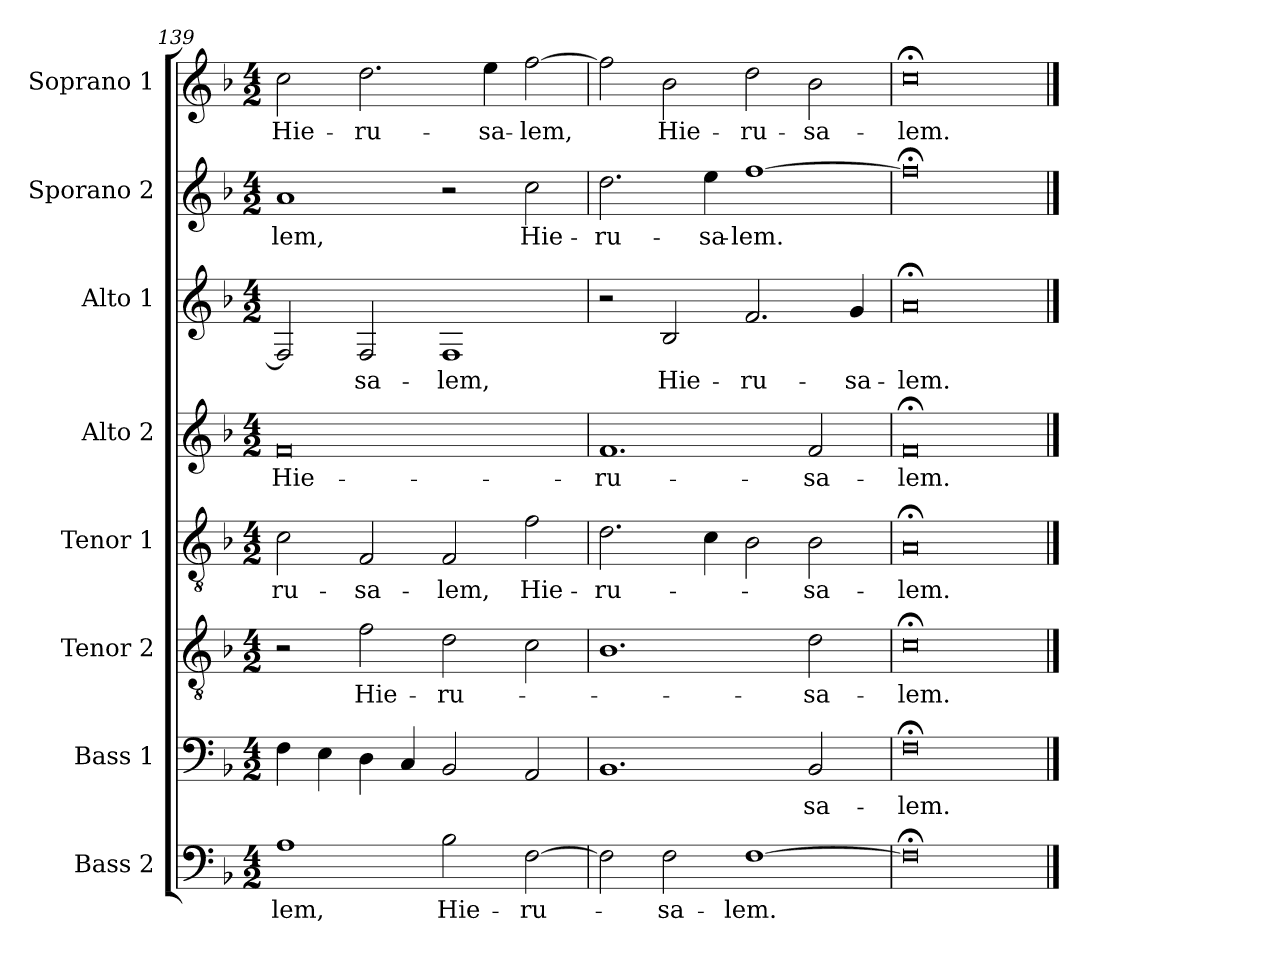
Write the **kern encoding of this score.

**kern	**text	**kern	**text	**kern	**text	**kern	**text	**kern	**text	**kern	**text	**kern	**text	**kern	**text
*part8	*part8	*part7	*part7	*part6	*part6	*part5	*part5	*part4	*part4	*part3	*part3	*part2	*part2	*part1	*part1
*staff8	*staff8	*staff7	*staff7	*staff6	*staff6	*staff5	*staff5	*staff4	*staff4	*staff3	*staff3	*staff2	*staff2	*staff1	*staff1
*I"Bass 2	*	*I"Bass 1	*	*I"Tenor 2	*	*I"Tenor 1	*	*I"Alto 2	*	*I"Alto 1	*	*I"Sporano 2	*	*I"Soprano 1	*
*I'B.	*	*I'B.	*	*I'T.	*	*I'T.	*	*I'A.	*	*I'A.	*	*I'S.	*	*I'S.	*
*clefF4	*	*clefF4	*	*clefGv2	*	*clefGv2	*	*clefG2	*	*clefG2	*	*clefG2	*	*clefG2	*
*	*	*	*	*ITrd7c12	*	*ITrd7c12	*	*	*	*	*	*	*	*	*
*k[b-]	*	*k[b-]	*	*k[b-]	*	*k[b-]	*	*k[b-]	*	*k[b-]	*	*k[b-]	*	*k[b-]	*
*F:	*	*F:	*	*F:	*	*F:	*	*F:	*	*F:	*	*F:	*	*F:	*
*M4/2	*	*M4/2	*	*M4/2	*	*M4/2	*	*M4/2	*	*M4/2	*	*M4/2	*	*M4/2	*
=139	=139	=139	=139	=139	=139	=139	=139	=139	=139	=139	=139	=139	=139	=139	=139
!	!LO:LY:b:color=#000000	!	!	!	!	!	!	!	!	!	!	!	!	!	!
!	!	!	!	!	!	!	!LO:LY:b:color=#000000	!	!	!	!	!	!	!	!
!	!	!	!	!	!	!	!	!	!LO:LY:b:color=#000000	!	!	!	!	!	!
!	!	!	!	!	!	!	!	!	!	!	!	!	!LO:LY:b:color=#000000	!	!
!	!	!	!	!	!	!	!	!	!	!	!	!	!	!	!LO:LY:b:color=#000000
1Ai	-lem,	4Fi\	.	2r	.	2Ci\	-ru-	0fi	Hie-	2Fi/]	.	1ai	-lem,	2cci\	Hie-
.	.	4Ei\	.	.	.	.	.	.	.	.	.	.	.	.	.
!	!	!	!	!	!LO:LY:b:color=#000000	!	!	!	!	!	!	!	!	!	!
!	!	!	!	!	!	!	!LO:LY:b:color=#000000	!	!	!	!	!	!	!	!
!	!	!	!	!	!	!	!	!	!	!	!LO:LY:b:color=#000000	!	!	!	!
!	!	!	!	!	!	!	!	!	!	!	!	!	!	!	!LO:LY:b:color=#000000
.	.	4Di\	.	2Fi\	Hie-	2FFi/	-sa-	.	.	2Fi/	-sa-	.	.	2.ddi\	-ru-
.	.	4Ci/	.	.	.	.	.	.	.	.	.	.	.	.	.
!	!LO:LY:b:color=#000000	!	!	!	!	!	!	!	!	!	!	!	!	!	!
!	!	!	!	!	!LO:LY:b:color=#000000	!	!	!	!	!	!	!	!	!	!
!	!	!	!	!	!	!	!LO:LY:b:color=#000000	!	!	!	!	!	!	!	!
!	!	!	!	!	!	!	!	!	!	!	!LO:LY:b:color=#000000	!	!	!	!
2B-i\	Hie-	2BB-i/	.	2Di\	-ru-	2FFi/	-lem,	.	.	1Fi	-lem,	2r	.	.	.
!	!	!	!	!	!	!	!	!	!	!	!	!	!	!	!LO:LY:b:color=#000000
.	.	.	.	.	.	.	.	.	.	.	.	.	.	4eei\	-sa-
!	!LO:LY:b:color=#000000	!	!	!	!	!	!	!	!	!	!	!	!	!	!
!	!	!	!	!	!	!	!LO:LY:b:color=#000000	!	!	!	!	!	!	!	!
!	!	!	!	!	!	!	!	!	!	!	!	!	!LO:LY:b:color=#000000	!	!
!	!	!	!	!	!	!	!	!	!	!	!	!	!	!	!LO:LY:b:color=#000000
[>2Fi\	-ru-	2AAi/	.	2Ci\	.	2Fi\	Hie-	.	.	.	.	2cci\	Hie-	[>2ffi\	-lem,
=140	=140	=140	=140	=140	=140	=140	=140	=140	=140	=140	=140	=140	=140	=140	=140
!	!	!	!	!	!	!	!LO:LY:b:color=#000000	!	!	!	!	!	!	!	!
!	!	!	!	!	!	!	!	!	!LO:LY:b:color=#000000	!	!	!	!	!	!
!	!	!	!	!	!	!	!	!	!	!	!	!	!LO:LY:b:color=#000000	!	!
2Fi\]	.	1.BB-i	.	1.BB-i	.	2.Di\	-ru-	1.fi	-ru-	2r	.	2.ddi\	-ru-	2ffi\]	.
!	!LO:LY:b:color=#000000	!	!	!	!	!	!	!	!	!	!	!	!	!	!
!	!	!	!	!	!	!	!	!	!	!	!LO:LY:b:color=#000000	!	!	!	!
!	!	!	!	!	!	!	!	!	!	!	!	!	!	!	!LO:LY:b:color=#000000
2Fi\	-sa-	.	.	.	.	.	.	.	.	2B-i/	Hie-	.	.	2b-i\	Hie-
!	!	!	!	!	!	!	!	!	!	!	!	!	!LO:LY:b:color=#000000	!	!
.	.	.	.	.	.	4Ci\	.	.	.	.	.	4eei\	-sa-	.	.
!	!LO:LY:b:color=#000000	!	!	!	!	!	!	!	!	!	!	!	!	!	!
!	!	!	!	!	!	!	!	!	!	!	!LO:LY:b:color=#000000	!	!	!	!
!	!	!	!	!	!	!	!	!	!	!	!	!	!LO:LY:b:color=#000000	!	!
!	!	!	!	!	!	!	!	!	!	!	!	!	!	!	!LO:LY:b:color=#000000
[>1Fi	-lem.	.	.	.	.	2BB-i\	.	.	.	2.fi/	-ru-	[>1ffi	-lem.	2ddi\	-ru-
!	!	!	!LO:LY:b:color=#000000	!	!	!	!	!	!	!	!	!	!	!	!
!	!	!	!	!	!LO:LY:b:color=#000000	!	!	!	!	!	!	!	!	!	!
!	!	!	!	!	!	!	!LO:LY:b:color=#000000	!	!	!	!	!	!	!	!
!	!	!	!	!	!	!	!	!	!LO:LY:b:color=#000000	!	!	!	!	!	!
!	!	!	!	!	!	!	!	!	!	!	!	!	!	!	!LO:LY:b:color=#000000
.	.	2BB-i/	-sa-	2Di\	-sa-	2BB-i\	-sa-	2fi/	-sa-	.	.	.	.	2b-i\	-sa-
!	!	!	!	!	!	!	!	!	!	!	!LO:LY:b:color=#000000	!	!	!	!
.	.	.	.	.	.	.	.	.	.	4gi/	-sa-	.	.	.	.
=141	=141	=141	=141	=141	=141	=141	=141	=141	=141	=141	=141	=141	=141	=141	=141
!	!	!	!LO:LY:b:color=#000000	!	!	!	!	!	!	!	!	!	!	!	!
!	!	!	!	!	!LO:LY:b:color=#000000	!	!	!	!	!	!	!	!	!	!
!	!	!	!	!	!	!	!LO:LY:b:color=#000000	!	!	!	!	!	!	!	!
!	!	!	!	!	!	!	!	!	!LO:LY:b:color=#000000	!	!	!	!	!	!
!	!	!	!	!	!	!	!	!	!	!	!LO:LY:b:color=#000000	!	!	!	!
!	!	!	!	!	!	!	!	!	!	!	!	!	!	!	!LO:LY:b:color=#000000
0F;i]	.	0F;i	-lem.	0C;i	-lem.	0AA;i	-lem.	0f;i	-lem.	0a;i	-lem.	0ff;i]	.	0cc;i	-lem.
==	==	==	==	==	==	==	==	==	==	==	==	==	==	==	==
*-	*-	*-	*-	*-	*-	*-	*-	*-	*-	*-	*-	*-	*-	*-	*-
